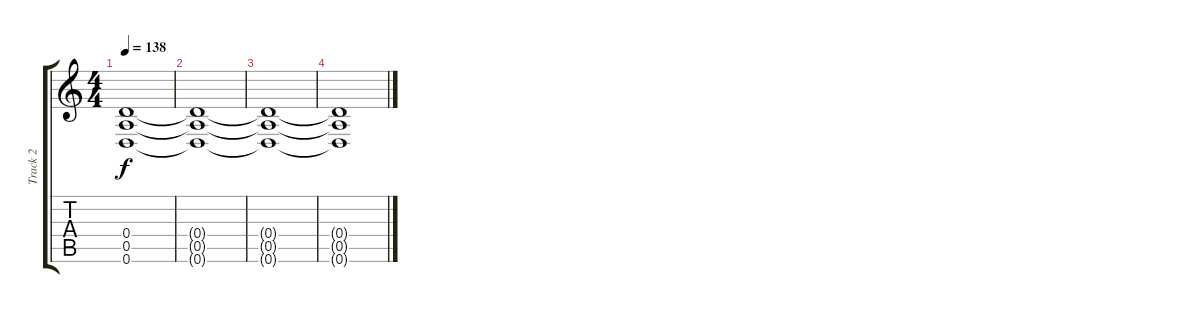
\track ("Track 2" "Track 2") {instrument distortionguitar}
\staff {score tabs}
\tuning (E4 B3 G3 D3 A2 D2) {hide}
\ts (4 4)
\tempo 138
\clef g2
\ks c
(0.4 0.5 0.6).1{dy f} |
(0.4{t} 0.5{t} 0.6{t}).1 |
(0.4{t} 0.5{t} 0.6{t}).1 |
(0.4{t} 0.5{t} 0.6{t}).1
